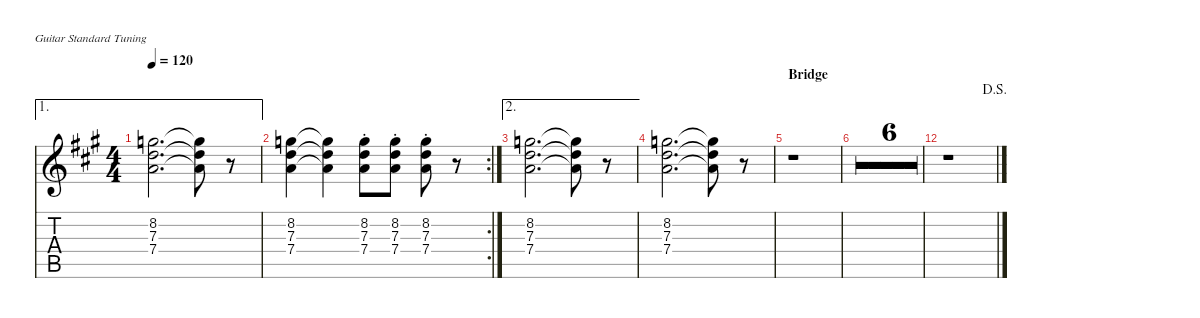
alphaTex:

\defaultSystemsLayout 4
\hideDynamics
\bracketExtendMode nobrackets
\singleTrackTrackNamePolicy hidden
\multiTrackTrackNamePolicy hidden
\otherSystemsTrackNameOrientation horizontal
\track ("Rhythm 1" "S-Gt") {multiBarRest instrument electricpiano1}
\staff {score tabs}
\tuning (E4 B3 G3 D3 A2 E2)
\displaytranspose 12
\ae 1
\ts (4 4)
\tempo 120
\clef g2
\ks a
(7.4{acc forcenatural} 7.3{acc forcenatural} 8.2{acc forcenatural}).2{d dy f beam Down} (7.4{t acc forcenatural} 8.2{t acc forcenatural} 7.3{t acc forcenatural}).8{beam Down} r.8{beam Down} |
\rc 2
(7.3{acc forcenatural} 7.4{acc forcenatural} 8.2{acc forcenatural}).4{beam Down} (8.2{t acc forcenatural} 7.3{t acc forcenatural} 7.4{t acc forcenatural}).4{beam Down} (7.4{acc forcenatural} 7.3{acc forcenatural} 8.2{st acc forcenatural}).8{beam Down} (7.4{acc forcenatural} 7.3{acc forcenatural} 8.2{st acc forcenatural}).8{beam Down} (7.4{acc forcenatural} 7.3{acc forcenatural} 8.2{st acc forcenatural}).8{beam Down} r.8{beam Down} |
\ae 2
(7.4{acc forcenatural} 7.3{acc forcenatural} 8.2{acc forcenatural}).2{d beam Down} (7.4{t acc forcenatural} 8.2{t acc forcenatural} 7.3{t acc forcenatural}).8{beam Down} r.8{beam Down} |
(7.4{acc forcenatural} 7.3{acc forcenatural} 8.2{acc forcenatural}).2{d beam Down} (7.4{t acc forcenatural} 8.2{t acc forcenatural} 7.3{t acc forcenatural}).8{beam Down} r.8{beam Down} |
\section ("" "Bridge")
r.1{beam Down} |
r.1{beam Down} |
r.1{beam Down} |
r.1{beam Down} |
r.1{beam Down} |
r.1{beam Down} |
r.1{beam Down} |
\jump dalsegno
r.1{beam Down}
